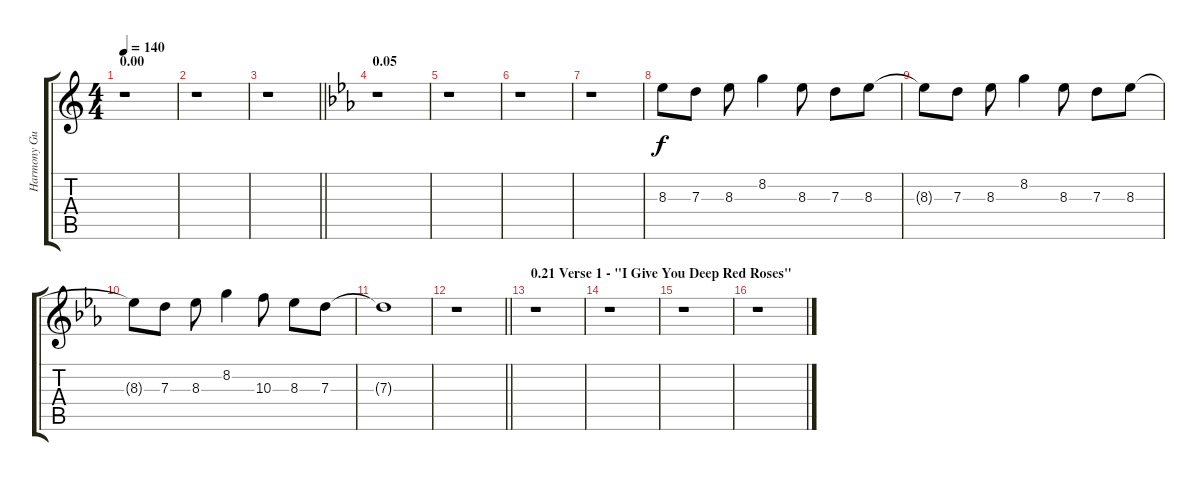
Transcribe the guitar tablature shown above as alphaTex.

\track ("Harmony Guitar" "Harmony Gu") {instrument distortionguitar}
\staff {score tabs}
\tuning (E4 B3 G3 D3 A2 E2) {hide}
\ts (4 4)
\section ("" "0.00")
\tempo 140
\clef g2
\ks c
r.1{dy f instrument distortionguitar} |
r.1 |
\barLineRight lightlight
r.1 |
\section ("" "0.05")
\ks cminor
r.1 |
r.1 |
r.1 |
r.1 |
8.3.8 7.3.8 8.3.8 8.2.4 8.3.8 7.3.8 8.3.8 |
8.3{t}.8 7.3.8 8.3.8 8.2.4 8.3.8 7.3.8 8.3.8 |
8.3{t}.8 7.3.8 8.3.8 8.2.4 10.3.8 8.3.8 7.3.8 |
7.3{t}.1 |
\barLineRight lightlight
r.1 |
\section ("" "0.21 Verse 1 - \"I Give You Deep Red Roses\"")
r.1 |
r.1 |
r.1 |
r.1
